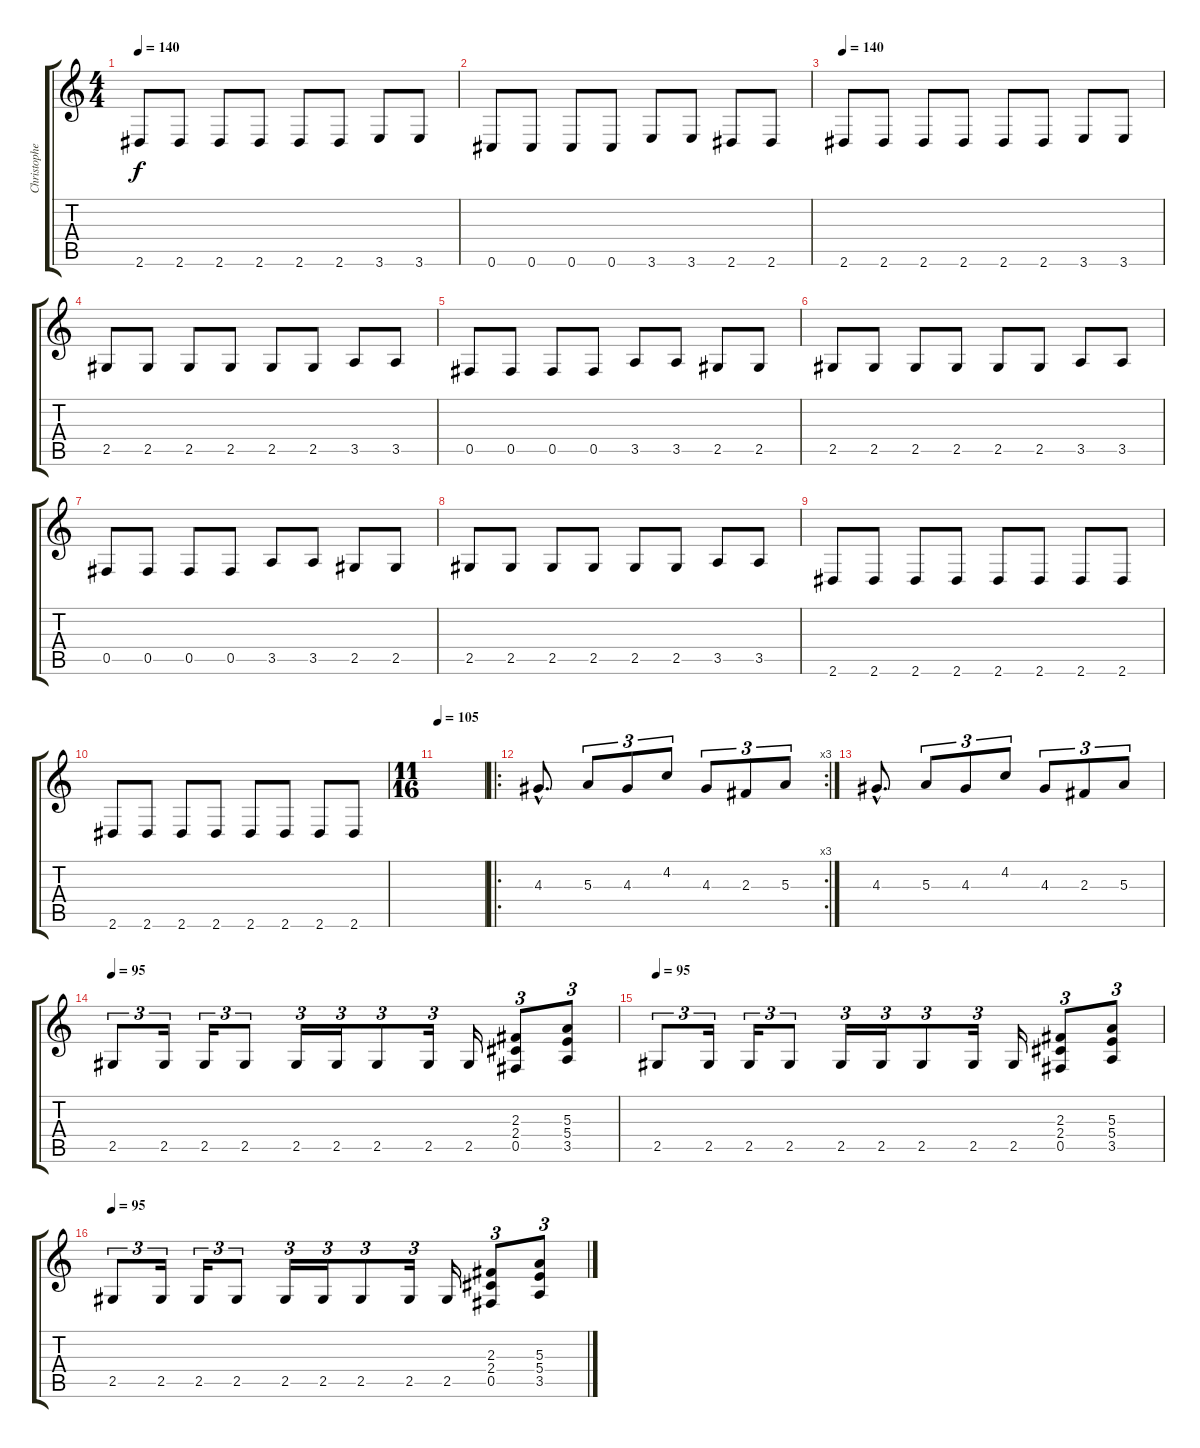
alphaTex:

\track ("Christopher Johnsson (Guitar)" "Christophe") {instrument distortionguitar}
\staff {score tabs}
\tuning (Db4 Ab3 E3 B2 Gb2 Db2) {hide}
\ts (4 4)
\tempo 140
\clef g2
\ks c
2.6.8{dy f} 2.6.8 2.6.8 2.6.8 2.6.8 2.6.8 3.6.8 3.6.8 |
0.6.8 0.6.8 0.6.8 0.6.8 3.6.8 3.6.8 2.6.8 2.6.8 |
\tempo 140
2.6.8 2.6.8 2.6.8 2.6.8 2.6.8 2.6.8 3.6.8 3.6.8 |
2.5.8 2.5.8 2.5.8 2.5.8 2.5.8 2.5.8 3.5.8 3.5.8 |
0.5.8 0.5.8 0.5.8 0.5.8 3.5.8 3.5.8 2.5.8 2.5.8 |
2.5.8 2.5.8 2.5.8 2.5.8 2.5.8 2.5.8 3.5.8 3.5.8 |
0.5.8 0.5.8 0.5.8 0.5.8 3.5.8 3.5.8 2.5.8 2.5.8 |
2.5.8 2.5.8 2.5.8 2.5.8 2.5.8 2.5.8 3.5.8 3.5.8 |
2.6.8 2.6.8 2.6.8 2.6.8 2.6.8 2.6.8 2.6.8 2.6.8 |
2.6.8 2.6.8 2.6.8 2.6.8 2.6.8 2.6.8 2.6.8 2.6.8 |
\ts (11 16)
\tempo 105
|
\ro
\rc 3
4.3{hac}.8{d balance 0 instrument overdrivenguitar} 5.3.8{tu (3 2)} 4.3.8{tu (3 2)} 4.2.8{tu (3 2)} 4.3.8{tu (3 2)} 2.3.8{tu (3 2)} 5.3.8{tu (3 2)} |
4.3{hac}.8{d} 5.3.8{tu (3 2)} 4.3.8{tu (3 2)} 4.2.8{tu (3 2)} 4.3.8{tu (3 2)} 2.3.8{tu (3 2)} 5.3.8{tu (3 2)} |
\tempo 95
2.5.8{tu (3 2) instrument distortionguitar} 2.5.16{tu (3 2)} 2.5.16{tu (3 2)} 2.5.8{tu (3 2)} 2.5.16{tu (3 2)} 2.5.16{tu (3 2)} 2.5.8{tu (3 2)} 2.5.16{tu (3 2)} 2.5.16 (2.3 2.4 0.5).8{tu (3 2)} (5.3 5.4 3.5).8{tu (3 2)} |
\tempo 95
2.5.8{tu (3 2) instrument distortionguitar} 2.5.16{tu (3 2)} 2.5.16{tu (3 2)} 2.5.8{tu (3 2)} 2.5.16{tu (3 2)} 2.5.16{tu (3 2)} 2.5.8{tu (3 2)} 2.5.16{tu (3 2)} 2.5.16 (2.3 2.4 0.5).8{tu (3 2)} (5.3 5.4 3.5).8{tu (3 2)} |
\tempo 95
2.5.8{tu (3 2) instrument distortionguitar} 2.5.16{tu (3 2)} 2.5.16{tu (3 2)} 2.5.8{tu (3 2)} 2.5.16{tu (3 2)} 2.5.16{tu (3 2)} 2.5.8{tu (3 2)} 2.5.16{tu (3 2)} 2.5.16 (2.3 2.4 0.5).8{tu (3 2)} (5.3 5.4 3.5).8{tu (3 2)}
